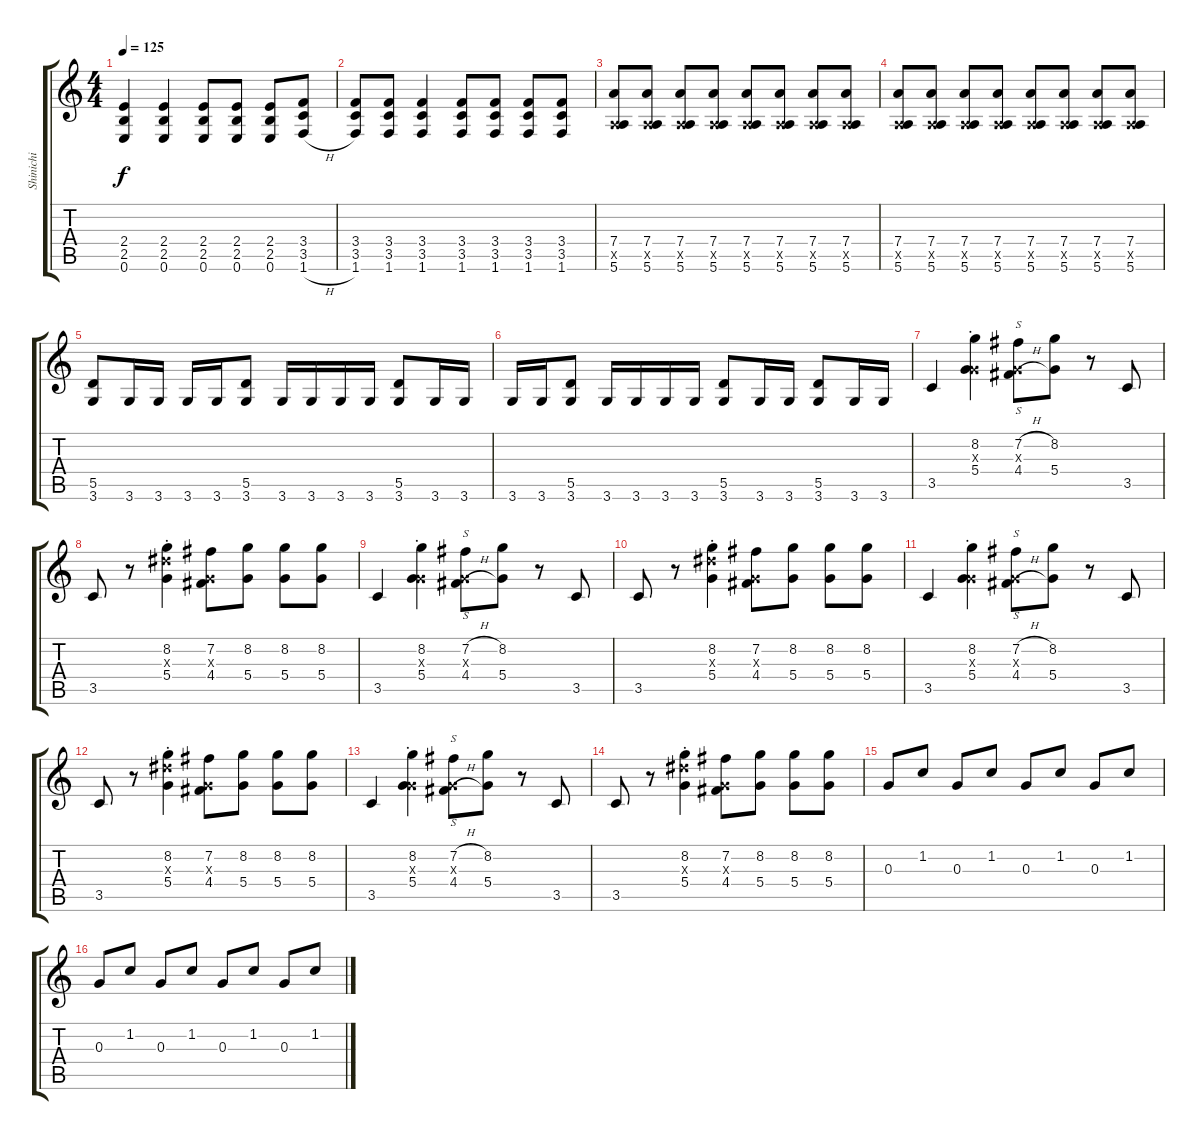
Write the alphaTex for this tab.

\track ("Shinichi" "Shinichi") {instrument overdrivenguitar}
\staff {score tabs}
\tuning (E4 B3 G3 D3 A2 E2) {hide}
\ts (4 4)
\tempo 125
\clef g2
\ks c
(2.4 2.5 0.6).4{dy f} (2.4 2.5 0.6).4 (2.4 2.5 0.6).8 (2.4 2.5 0.6).8 (2.4 2.5 0.6).8 (3.4 3.5 1.6{h}).8 |
(3.4 3.5 1.6).8 (3.4 3.5 1.6).8 (3.4 3.5 1.6).4 (3.4 3.5 1.6).8 (3.4 3.5 1.6).8 (3.4 3.5 1.6).8 (3.4 3.5 1.6).8 |
(7.4 0.5{x} 5.6).8 (7.4 0.5{x} 5.6).8 (7.4 0.5{x} 5.6).8 (7.4 0.5{x} 5.6).8 (7.4 0.5{x} 5.6).8 (7.4 0.5{x} 5.6).8 (7.4 0.5{x} 5.6).8 (7.4 0.5{x} 5.6).8 |
(7.4 0.5{x} 5.6).8 (7.4 0.5{x} 5.6).8 (7.4 0.5{x} 5.6).8 (7.4 0.5{x} 5.6).8 (7.4 0.5{x} 5.6).8 (7.4 0.5{x} 5.6).8 (7.4 0.5{x} 5.6).8 (7.4 0.5{x} 5.6).8 |
(5.5 3.6).8 3.6.16 3.6.16 3.6.16 3.6.16 (5.5 3.6).8 3.6.16 3.6.16 3.6.16 3.6.16 (5.5 3.6).8 3.6.16 3.6.16 |
3.6.16 3.6.16 (5.5 3.6).8 3.6.16 3.6.16 3.6.16 3.6.16 (5.5 3.6).8 3.6.16 3.6.16 (5.5 3.6).8 3.6.16 3.6.16 |
3.5.4 (8.2{st} 0.3{x} 5.4).4 (7.2{h} 0.3{x} 4.4{h}).8{s} (8.2 5.4).8 r.8 3.5.8 |
3.5.8 r.8 (8.2{st} 8.3{x} 5.4).4 (7.2 0.3{x} 4.4).8 (8.2 5.4).8 (8.2 5.4).8 (8.2 5.4).8 |
3.5.4 (8.2{st} 0.3{x} 5.4).4 (7.2{h} 0.3{x} 4.4{h}).8{s} (8.2 5.4).8 r.8 3.5.8 |
3.5.8 r.8 (8.2{st} 8.3{x} 5.4).4 (7.2 0.3{x} 4.4).8 (8.2 5.4).8 (8.2 5.4).8 (8.2 5.4).8 |
3.5.4 (8.2{st} 0.3{x} 5.4).4 (7.2{h} 0.3{x} 4.4{h}).8{s} (8.2 5.4).8 r.8 3.5.8 |
3.5.8 r.8 (8.2{st} 8.3{x} 5.4).4 (7.2 0.3{x} 4.4).8 (8.2 5.4).8 (8.2 5.4).8 (8.2 5.4).8 |
3.5.4 (8.2{st} 0.3{x} 5.4).4 (7.2{h} 0.3{x} 4.4{h}).8{s} (8.2 5.4).8 r.8 3.5.8 |
3.5.8 r.8 (8.2{st} 8.3{x} 5.4).4 (7.2 0.3{x} 4.4).8 (8.2 5.4).8 (8.2 5.4).8 (8.2 5.4).8 |
0.3.8 1.2.8 0.3.8 1.2.8 0.3.8 1.2.8 0.3.8 1.2.8 |
0.3.8 1.2.8 0.3.8 1.2.8 0.3.8 1.2.8 0.3.8 1.2.8
